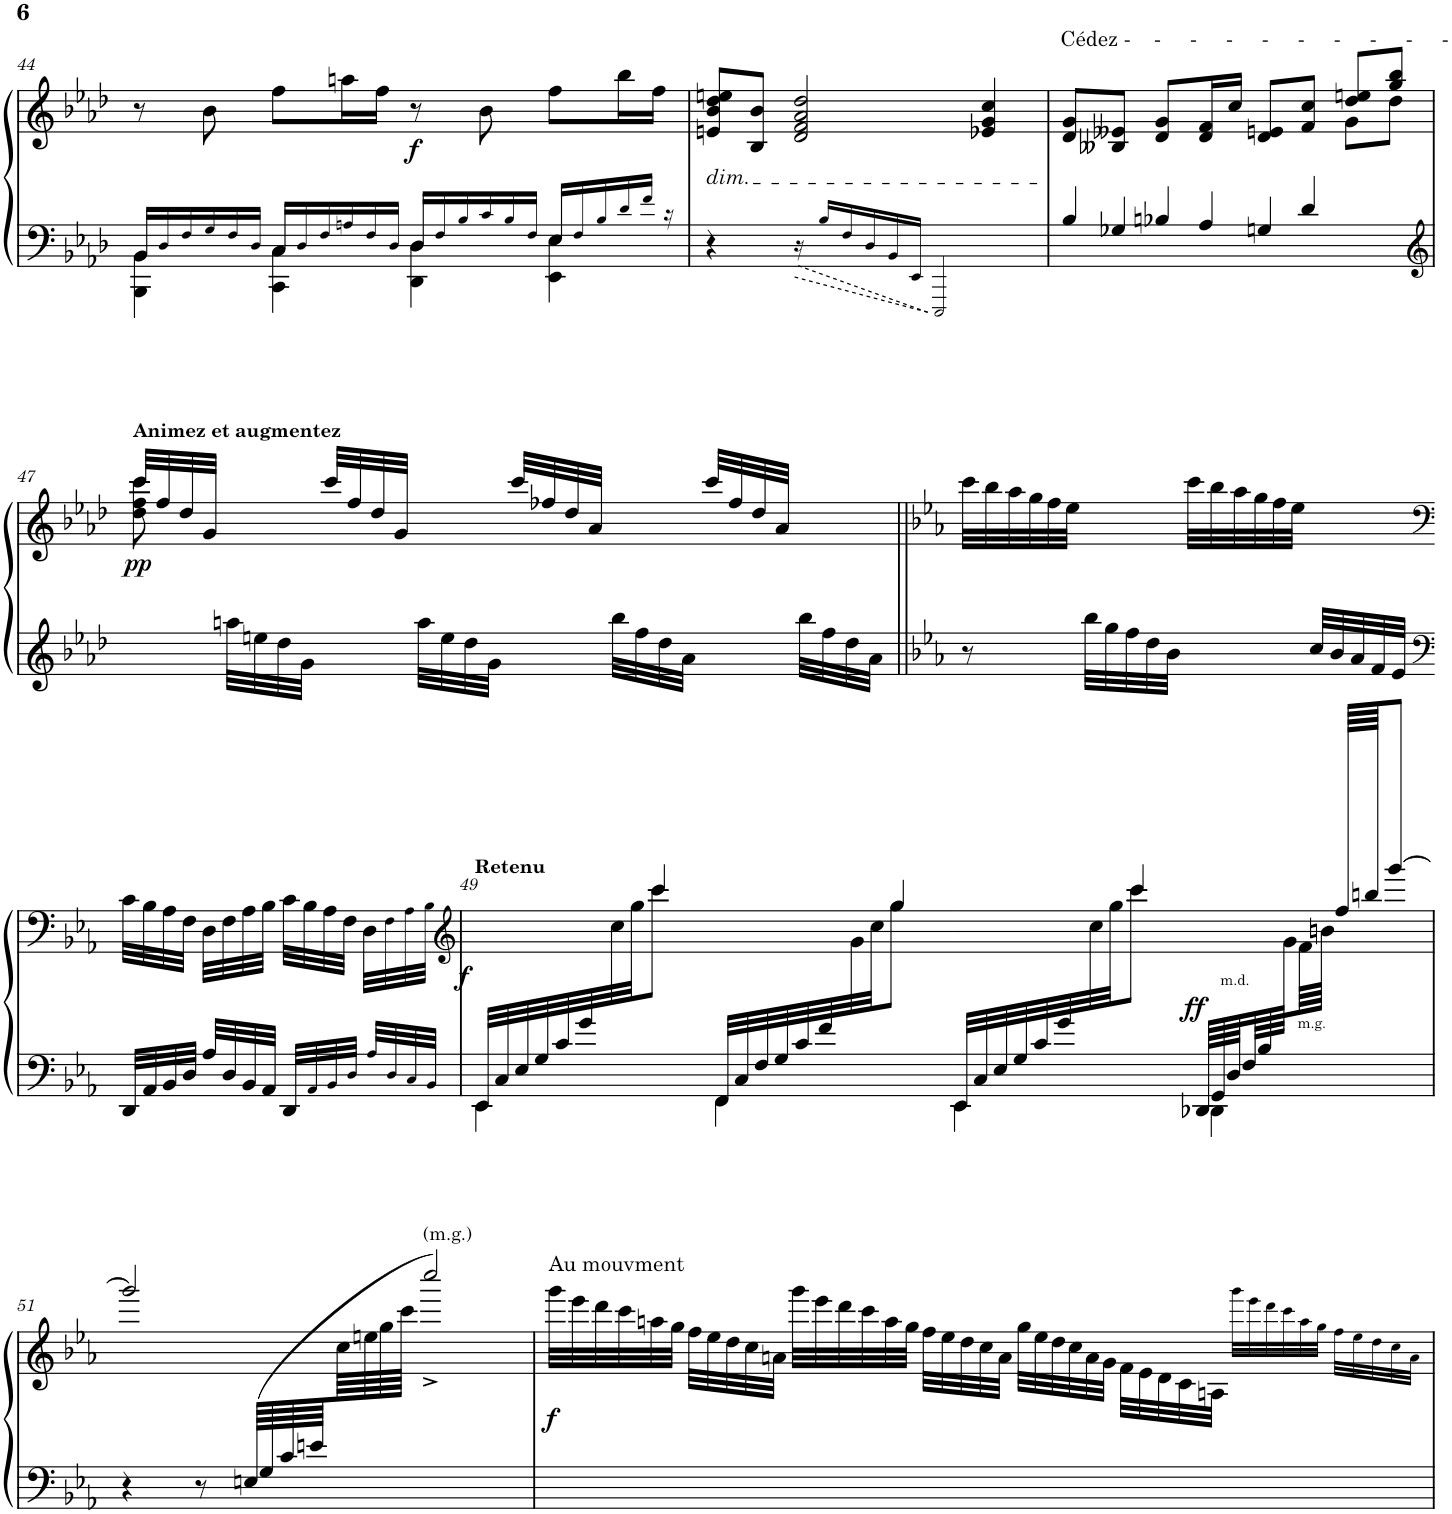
**kern	**kern	**dynam
*part1	*part1	*part1
*staff2	*staff1	*staff1/2
*I"Piano	*	*
*I'Pno.	*	*
!!LO:PB:g=z
*clefF4	*clefG2	*
*k[b-e-a-d-]	*k[b-e-a-d-]	*
*M4/4	*M4/4	*
*Xbrackettup	*	*
=44	=44	=44
*^	*	*
24BB-/LL	4BBB-\ 4BB-\	8r	.
24D-!/	.	.	.
24F!/	.	.	.
24G!/	.	8b-\	.
24F!/	.	.	.
24D-!/JJ	.	.	.
24C/LL	4CC\ 4C\	8ff\L	.
24D-!/	.	.	.
24F!/	.	.	.
24An!/	.	16aan\L	.
24F!/	.	.	.
.	.	16ff\JJ	.
24D-!/JJ	.	.	.
!	!	!	!LO:DY:b
24D-/LL	4DD-\ 4D-\	8r	f
24F!/	.	.	.
24B-!/	.	.	.
24c!/	.	8b-\	.
24B-!/	.	.	.
24F!/JJ	.	.	.
*brackettup	*	*	*
24E-/LL	4EE-\ 4E-\	8ff\L	.
24F!/	.	.	.
24B-!/	.	.	.
24d-!/	.	16bb-\L	.
24f!/JJ	.	.	.
.	.	16ff\JJ	.
24r	.	.	.
*v	*v	*	*
=45	=45	=45
!	!LO:TX:b:i:t=dim.	!
4r	8en/ 8b-/ 8dd-/ 8een/L	.
.	8B-/ 8b-/J	.
24r	2d-/ 2f/ 2a-/ 2dd-/	.
24B-!/LL	.	.
24F!/	.	.
24D-!/	.	.
24BB-!/	.	.
24EE-!/JJ	.	.
2EEE-!/	.	.
.	4e-X/ 4g/ 4cc/	.
=46	=46	=46
*	*^	*
!	!LO:TX:a:t=Cédez -    -     -     -     -     -     -     -     -     -	!	!
8B-/	8d-/ 8g/L	2.ryy	.
8G-X/	8B--X/ 8e--X/J	.	.
8B-X/	8d-/ 8g/L	.	.
16A-/	16d-/ 16f/L	.	.
16ryy	16cc/JJ	.	.
8Gn/	8d-/ 8en/L	.	.
8d-/	8f/ 8cc/J	.	.
8ryy	8dd-/ 8een/L	8g\L	.
8ryy	8gg/ 8bb-/J	8dd-\J	.
!!LO:LB:g=z	!!
=47	=47	=47	=47
*clefG2	*	*	*
*^	*	*	*
!	!	!LO:TX:a:B:t=Animez et augmentez	!	!
!	!	!	!	!LO:DY:b
8ryy	1ryy	32ccc/LLL	8dd-\ 8ff\ 8ccc\	pp
.	.	32ff/	.	.
.	.	32dd-/	.	.
.	.	32g/JJJ	.	.
32aan\LLL	.	8ryy	8ryy	.
32een\	.	.	.	.
32dd-\	.	.	.	.
32g\JJJ	.	.	.	.
8ryy	.	32ccc/LLL	2.ryy	.
.	.	32ff/	.	.
.	.	32dd-/	.	.
.	.	32g/JJJ	.	.
32aa\LLL	.	8ryy	.	.
32ee\	.	.	.	.
32dd-\	.	.	.	.
32g\JJJ	.	.	.	.
8ryy	.	32ccc/LLL	.	.
.	.	32ff-X/	.	.
.	.	32dd-/	.	.
.	.	32a-/JJJ	.	.
32bb-\LLL	.	8ryy	.	.
32ff\	.	.	.	.
32dd-\	.	.	.	.
32a-\JJJ	.	.	.	.
8ryy	.	32ccc/LLL	.	.
.	.	32ff-/	.	.
.	.	32dd-/	.	.
.	.	32a-/JJJ	.	.
32bb-\LLL	.	8ryy	.	.
32ff\	.	.	.	.
32dd-\	.	.	.	.
32a-\JJJ	.	.	.	.
*v	*v	*	*	*
*	*v	*v	*
=48||	=48||	=48||
*k[b-e-a-]	*k[b-e-a-]	*
*	*Xbrackettup	*
8r	48ccc\LLL	.
.	48bb-\	.
.	48aa-\	.
.	48gg\	.
.	48ff\	.
.	48ee-\JJJ	.
*Xbrackettup	*	*
40bb-\LLL	8ryy	.
40gg\	.	.
40ff\	.	.
40dd\	.	.
40b-\JJJ	.	.
8ryy	48ccc\LLL	.
.	48bb-\	.
.	48aa-\	.
.	48gg\	.
.	48ff\	.
.	48ee-\JJJ	.
40cc/LLL	8ryy	.
40b-/	.	.
40a-/	.	.
40f/	.	.
40e-/JJJ	.	.
!!LO:LB:g=z
=48X1-	=48X1-	=48X1-
*clefF4	*clefF4	*
*k[b-e-a-]	*k[b-e-a-]	*
32DD/LLL	32c\LLL	.
32AA-/	32B-\	.
32BB-/	32A-\	.
32D/JJJ	32F\JJJ	.
32A-/LLL	32D\LLL	.
32D/	32F\	.
32BB-/	32A-\	.
32AA-/JJJ	32B-\JJJ	.
32DD/LLL	32c\LLL	.
32AA-!/	32B-\	.
32BB-!/	32A-\	.
32D!/JJJ	32F\JJJ	.
32A-!/LLL	32D\LLL	.
32D!/	32F!\	.
32C!/	32A-!\	.
32BB-!/JJJ	32B-!\JJJ	.
=49	=49	=49
*	*clefG2	*
*^	*^	*
*	*	*	*^	*
!	!	!LO:TX:a:B:t=Retenu	!	!	!
!	!	!	!	!	!LO:DY:b
32EE-/LLL	4EE-\	1ryy	8.ryy	4ryy	f
32C/	.	.	.	.	.
32E-/	.	.	.	.	.
32G/	.	.	.	.	.
32c/	.	.	.	.	.
32g/	.	.	.	.	.
8.ryy	.	.	32cc\	.	.
.	.	.	32gg\JJ	.	.
.	4ryy	.	8ccc\J	4ccc/	.
8ryy	.	.	16ryy	.	.
32FF/LLL	4FF\	.	32ryy@	4ryy	.
32C/	.	.	32ryy@	.	.
32F/	.	.	32ryy@	.	.
32G/	.	.	32ryy@	.	.
32c/	.	.	32ryy@	.	.
32f/	.	.	32ryy@	.	.
8.ryy	.	.	32g\	.	.
.	.	.	32cc\JJ	.	.
.	4ryy	.	8gg\J	4gg/	.
8ryy	.	.	8ryy	.	.
=50-	=50-	=50-	=50-	=50-	=50-
*	*^	*	*	*	*
32EE-/LLL	4EE-\	2ryy	1ryy	8.ryy	4ryy	.
32C/	.	.	.	.	.	.
32E-/	.	.	.	.	.	.
32G/	.	.	.	.	.	.
32c/	.	.	.	.	.	.
32g/	.	.	.	.	.	.
8.ryy	.	.	.	32cc\	.	.
.	.	.	.	32gg\JJ	.	.
.	4ryy	.	.	8ccc\J	4ccc/	.
!	!	!	!	!	!	!LO:DY:a=2
8ryy	.	.	.	64ryy	.	ff
64DD/LLLL	4DD-X\	16.ryy	.	64ryy@	2ryy	.
64GG/	.	.	.	64ryy@	.	.
64D/JJ	.	.	.	64ryy@	.	.
64F/LL	.	.	.	64ryy@	.	.
!LO:TX:a:t=m.d.	!	!	!	!	!	!
64B-/	.	.	.	64ryy@	.	.
4ryy	.	.	.	64g\JJJ	.	.
!	!	!LO:TX:a:t=m.g.	!	!	!	!
.	.	4ryy	.	64f\LLL	.	.
.	.	.	.	64bn\JJJJ	.	.
.	.	.	.	64ff/LLLL	.	.
.	.	.	.	64bbn/JJJ	.	.
.	.	.	.	[8ggg/J	.	.
.	4ryy	.	.	.	.	.
.	.	.	.	8..ryy	.	.
8ryy	.	.	.	.	.	.
.	.	8ryy	.	.	.	.
32.ryy	.	.	.	.	.	.
.	.	32ryy	.	.	.	.
*v	*v	*v	*	*	*	*
*	*	*v	*v	*
!!LO:LB:g=z
=51	=51	=51	=51
4r	2ggg/]	4..ryy	.
8r	.	.	.
64En/LLLL	.	.	.
64G/	.	.	.
64c/	.	.	.
64en/JJJ	.	.	.
16ryy	.	64cc\LLL	.
.	.	64een\	.
.	.	64gg\	.
.	.	64ccc\JJJJ	.
!	!LO:TX:a:t=(m.g.)	!	!
2ryy	(2cccc^/	2ryy	.
=52	=52	=52	=52
!	!LO:TX:a:t=Au mouvment	!	!
!	!	!	!LO:DY:b
*	*v	*v	*
1ryy	48ggg\LLL	f
.	48eee-\	.
.	48ddd\	.
.	48ccc\	.
.	48aan\	.
.	48gg\JJJ	.
.	40ff\LLL	.
.	40ee-\	.
.	40dd\	.
.	40cc\	.
.	40an\JJJ	.
.	48ggg\LLL	.
.	48eee-\	.
.	48ddd\	.
.	48ccc\	.
.	48aa\	.
.	48gg\JJJ	.
.	40ff\LLL	.
.	40ee-\	.
.	40dd\	.
.	40cc\	.
.	40a\JJJ	.
.	48gg\LLL	.
.	48ee-\	.
.	48dd\	.
.	48cc\	.
.	48a\	.
.	48g\JJJ	.
.	40f\LLL	.
.	40e-\	.
.	40d\	.
.	40c\	.
.	40An\JJJ	.
.	48ggg!\LLL	.
.	48eee-!\	.
.	48ddd!\	.
.	48ccc!\	.
.	48aa!\	.
.	48gg!\JJJ	.
.	40ff!\LLL	.
.	40ee-!\	.
.	40dd!\	.
.	40cc!\	.
.	40a!\JJJ	.
=	=	=
*-	*-	*-
